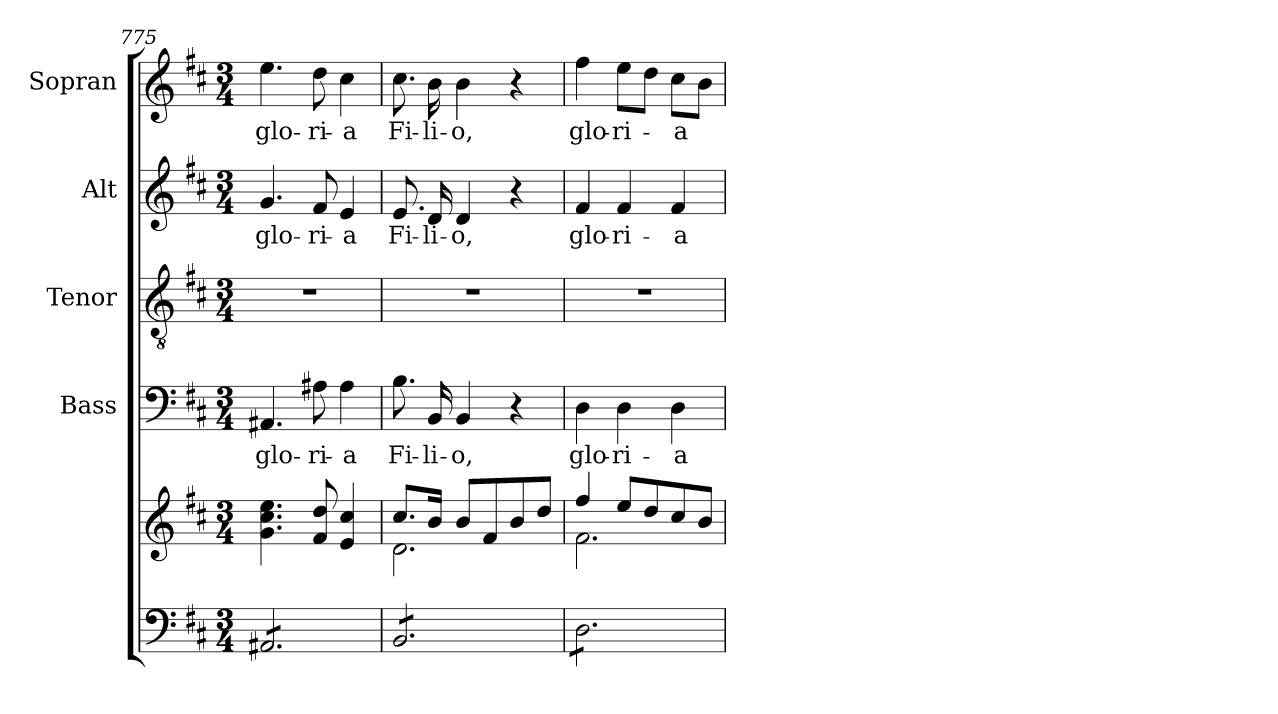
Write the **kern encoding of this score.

**kern	**kern	**kern	**text	**kern	**kern	**text	**kern	**text
*part5	*part5	*part4	*part4	*part3	*part2	*part2	*part1	*part1
*staff6	*staff5	*staff4	*staff4	*staff3	*staff2	*staff2	*staff1	*staff1
*	*	*I"Bass	*	*I"Tenor	*I"Alt	*	*I"Sopran	*
*	*	*I'B.	*	*I'T.	*I'A.	*	*I'S.	*
*clefF4	*clefG2	*clefF4	*	*clefGv2	*clefG2	*	*clefG2	*
*k[f#c#]	*k[f#c#]	*k[f#c#]	*	*k[f#c#]	*k[f#c#]	*	*k[f#c#]	*
*D:	*D:	*D:	*	*D:	*D:	*	*D:	*
*M3/4	*M3/4	*M3/4	*	*M3/4	*M3/4	*	*M3/4	*
=775	=775	=775	=775	=775	=775	=775	=775	=775
!	!	!	!LO:LY:b	!	!	!LO:LY:b	!	!LO:LY:b
*tremolo	*	*	*	*	*	*	*	*
8AA#X/L	4.g\ 4.cc#\ 4.ee\	4.AA#X/	glo-	2.r	4.g/	glo-	4.ee\	glo-
8AA#X/	.	.	.	.	.	.	.	.
8AA#X/	.	.	.	.	.	.	.	.
!	!	!	!LO:LY:b	!	!	!LO:LY:b	!	!LO:LY:b
8AA#X/	8f#/ 8dd/	8A#X\	-ri-	.	8f#/	-ri-	8dd\	-ri-
!	!	!	!LO:LY:b	!	!	!LO:LY:b	!	!LO:LY:b
8AA#X/	4e/ 4cc#/	4A#\	-a	.	4e/	-a	4cc#\	-a
8AA#X/J	.	.	.	.	.	.	.	.
=776	=776	=776	=776	=776	=776	=776	=776	=776
*	*^	*	*	*	*	*	*	*
!	!	!	!	!LO:LY:b	!	!	!LO:LY:b	!	!LO:LY:b
8BB/L	8.cc#/L	2.d\	8.B\	Fi-	2.r	8.e/	Fi-	8.cc#\	Fi-
8BB/	.	.	.	.	.	.	.	.	.
!	!	!	!	!LO:LY:b	!	!	!LO:LY:b	!	!LO:LY:b
.	16b/Jk	.	16BB/	-li-	.	16d/	-li-	16b\	-li-
!	!	!	!	!LO:LY:b	!	!	!LO:LY:b	!	!LO:LY:b
8BB/	8b/L	.	4BB/	-o,	.	4d/	-o,	4b\	-o,
8BB/	8f#/	.	.	.	.	.	.	.	.
8BB/	8b/	.	4r	.	.	4r	.	4r	.
8BB/J	8dd/J	.	.	.	.	.	.	.	.
=777	=777	=777	=777	=777	=777	=777	=777	=777	=777
!	!	!	!	!LO:LY:b	!	!	!LO:LY:b	!	!LO:LY:b
8D\L	4ff#/	2.f#\	4D\	glo-	2.r	4f#/	glo-	4ff#\	glo-
8D\	.	.	.	.	.	.	.	.	.
!	!	!	!	!LO:LY:b	!	!	!LO:LY:b	!	!LO:LY:b
8D\	8ee/L	.	4D\	-ri-	.	4f#/	-ri-	8ee\L	-ri-
8D\	8dd/	.	.	.	.	.	.	8dd\J	.
!	!	!	!	!LO:LY:b	!	!	!LO:LY:b	!	!LO:LY:b
8D\	8cc#/	.	4D\	-a	.	4f#/	-a	8cc#\L	-a
8D\J	8b/J	.	.	.	.	.	.	8b\J	.
*Xtremolo	*	*	*	*	*	*	*	*	*
*	*v	*v	*	*	*	*	*	*	*
=	=	=	=	=	=	=	=	=
*-	*-	*-	*-	*-	*-	*-	*-	*-
